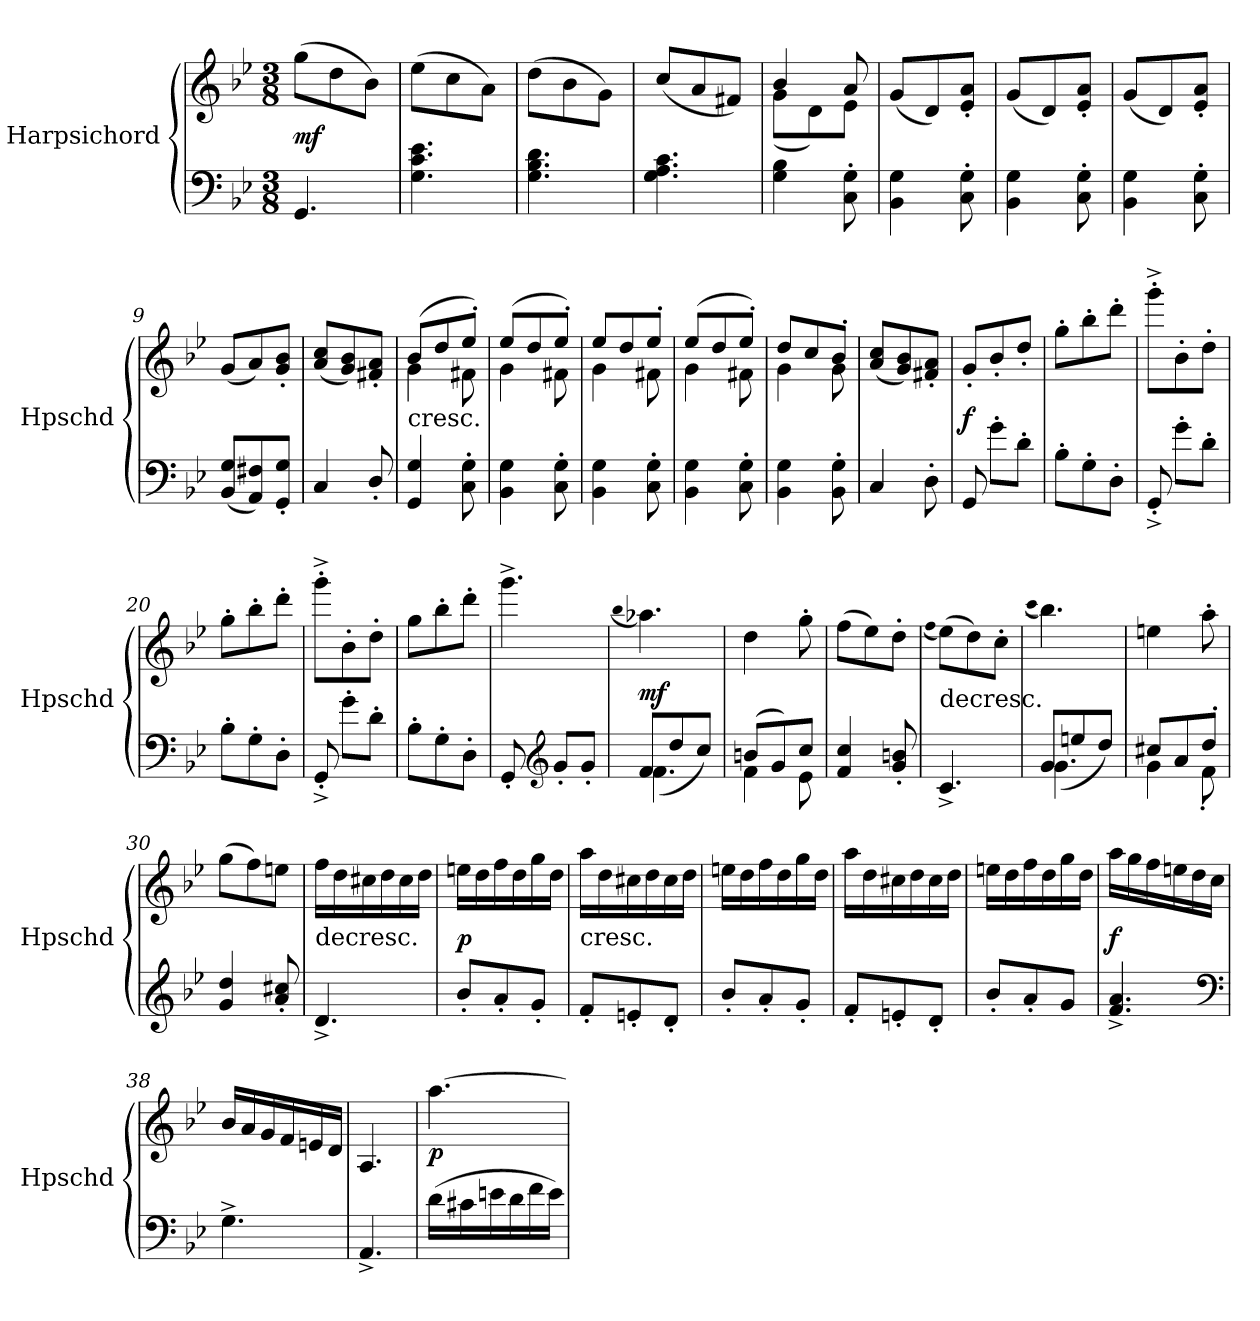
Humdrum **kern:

**kern	**kern	**dynam
*part1	*part1	*part1
*staff2	*staff1	*staff1/2
*I"Harpsichord	*	*
*I'Hpschd	*	*
*clefF4	*clefG2	*
*k[b-e-]	*k[b-e-]	*
*g:	*g:	*
*M3/8	*M3/8	*
*MM132	*MM132	*
=1	=1	=1
4.GG/	(8gg\L	mf
.	8dd\	.
.	8b-\J)	.
=2	=2	=2
4.G\ 4.c\ 4.e-\	(8ee-\L	.
.	8cc\	.
.	8a\J)	.
=3	=3	=3
4.G\ 4.B-\ 4.d\	(8dd\L	.
.	8b-\	.
.	8g\J)	.
=4	=4	=4
4.G\ 4.A\ 4.c\	(8cc/L	.
.	8a/	.
.	8f#X/J)	.
=5	=5	=5
*	*^	*
4G\ 4B-\	4b-/	(8g\L	.
.	.	8d\)	.
8C'\ 8G'\	8a/	8e-\J	.
*	*v	*v	*
=6	=6	=6
4BB-\ 4G\	(8g/L	.
.	8d/)	.
8C'\ 8G'\	8e-'/ 8a'/J	.
=7	=7	=7
4BB-\ 4G\	(8g/L	.
.	8d/)	.
8C'\ 8G'\	8e-'/ 8a'/J	.
=8	=8	=8
4BB-\ 4G\	(8g/L	.
.	8d/)	.
8C'\ 8G'\	8e-'/ 8a'/J	.
=9	=9	=9
(8BB-/ 8G/L	(8g/L	.
8AA/ 8F#X/)	8a/)	.
8GG'/ 8G'/J	8g'/ 8b-'/J	.
=10	=10	=10
4C/	(8a/ 8cc/L	.
.	8g/ 8b-/)	.
8D'/	8f#X'/ 8a'/J	.
=11	=11	=11
*	*^	*
!	!LO:TX:c:t=cresc.	!	!
4GG/ 4G/	(8b-/L	4g\	.
.	8dd/	.	.
8C'\ 8G'\	8ee-'/J)	8f#X\	.
=12	=12	=12	=12
4BB-\ 4G\	(8ee-/L	4g\	.
.	8dd/	.	.
8C'\ 8G'\	8ee-'/J)	8f#X\	.
=13	=13	=13	=13
4BB-\ 4G\	8ee-/L	4g\	.
.	8dd/	.	.
8C'\ 8G'\	8ee-'/J	8f#X\	.
=14	=14	=14	=14
4BB-\ 4G\	(8ee-/L	4g\	.
.	8dd/	.	.
8C'\ 8G'\	8ee-'/J)	8f#X\	.
=15	=15	=15	=15
4BB-\ 4G\	8dd/L	4g\	.
.	8cc/	.	.
8BB-'\ 8G'\	8b-'/J	8g\	.
*	*v	*v	*
=16	=16	=16
4C/	(8a/ 8cc/L	.
.	8g/ 8b-/)	.
8D'\	8f#X'/ 8a'/J	.
=17	=17	=17
8GG/	8g'/L	f
8g'\L	8b-'/	.
8d'\J	8dd'/J	.
=18	=18	=18
8B-'\L	8gg'\L	.
8G'\	8bb-'\	.
8D'\J	8ddd'\J	.
=19	=19	=19
8GG'^/	8ggg'^\L	.
8g'\L	8b-'\	.
8d'\J	8dd'\J	.
=20	=20	=20
8B-'\L	8gg'\L	.
8G'\	8bb-'\	.
8D'\J	8ddd'\J	.
=21	=21	=21
8GG'^/	8ggg'^\L	.
8g'\L	8b-'\	.
8d'\J	8dd'\J	.
=22	=22	=22
8B-'\L	8gg\L	.
8G'\	8bb-'\	.
8D'\J	8ddd'\J	.
=23	=23	=23
8GG'/	4.ggg^\	.
*clefG2	*	*
8g'/L	.	.
8g'/J	.	.
=24	=24	=24
.	(qbb-	.
*^	*	*
8f/L	(4.f\	4.aa-X\)	mf
8dd/	.	.	.
8cc/J)	.	.	.
=25	=25	=25	=25
(8bn/L	4f\	4dd\	.
8g/)	.	.	.
8cc/J	8e-\	8gg'\	.
*v	*v	*	*
=26	=26	=26
4f/ 4cc/	(8ff\L	.
.	8ee-\)	.
8g'/ 8bn'/	8dd'\J	.
=27	=27	=27
.	(qff	.
!	!LO:TX:c:t=decresc.	!
4.c^/	(8ee-\L)	.
.	8dd\)	.
.	8cc'\J	.
=28	=28	=28
.	(qccc	.
*^	*	*
8g/L	(4.g\	4.bb-\)	.
8een/	.	.	.
8dd/J)	.	.	.
=29	=29	=29	=29
8cc#X/L	4g\	4een\	.
8a/	.	.	.
8dd'/J	8f'\	8aa'\	.
*v	*v	*	*
=30	=30	=30
4g/ 4dd/	(8gg\L	.
.	8ff\)	.
8a'/ 8cc#X'/	8een\J	.
=31	=31	=31
!	!LO:TX:c:t=decresc.	!
4.d^/	16ff\LL	.
.	16dd\	.
.	16cc#X\	.
.	16dd\	.
.	16cc#\	.
.	16dd\JJ	.
=32	=32	=32
8b-'/L	16een\LL	p
.	16dd\	.
8a'/	16ff\	.
.	16dd\	.
8g'/J	16gg\	.
.	16dd\JJ	.
=33	=33	=33
!	!LO:TX:c:t=cresc.	!
8f'/L	16aa\LL	.
.	16dd\	.
8en'/	16cc#X\	.
.	16dd\	.
8d'/J	16cc#\	.
.	16dd\JJ	.
=34	=34	=34
8b-'/L	16een\LL	.
.	16dd\	.
8a'/	16ff\	.
.	16dd\	.
8g'/J	16gg\	.
.	16dd\JJ	.
=35	=35	=35
8f'/L	16aa\LL	.
.	16dd\	.
8en'/	16cc#X\	.
.	16dd\	.
8d'/J	16cc#\	.
.	16dd\JJ	.
=36	=36	=36
8b-'/L	16een\LL	.
.	16dd\	.
8a'/	16ff\	.
.	16dd\	.
8g/J	16gg\	.
.	16dd\JJ	.
=37	=37	=37
4.f^/ 4.a^/	16aa\LL	f
.	16gg\	.
.	16ff\	.
.	16een\	.
.	16dd\	.
.	16cc\JJ	.
*clefF4	*	*
=38	=38	=38
4.G^\	16b-/LL	.
.	16a/	.
.	16g/	.
.	16f/	.
.	16en/	.
.	16d/JJ	.
=39	=39	=39
4.AA^/	4.A/	.
=40	=40	=40
(16d\LL	[4.aa\	p
16c#X\	.	.
16en\	.	.
16d\	.	.
16f\	.	.
16e\JJ)	.	.
=	=	=
*-	*-	*-
